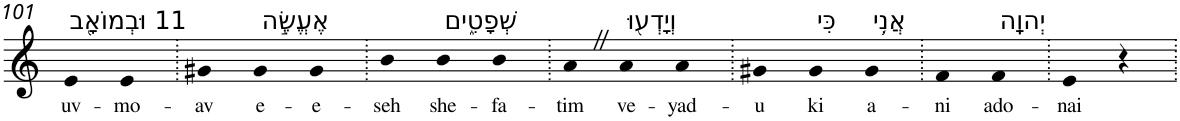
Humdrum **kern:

**kern	**text
*part1	*part1
*staff1	*staff1
*I"Piano	*
*I'Pno	*
!!LO:PB:g=z
*clefG2	*
*k[]	*
=101	=101
!LO:TX:a:t=11 וּבְמוֹאָ֖ב	!
!	!LO:LY:b
4e	uv-
!	!LO:LY:b
4e	-mo-
=102.	=102.
!	!LO:LY:b
4g#X	-av
!LO:TX:a:t=אֶעֱשֶׂ֣ה	!
!	!LO:LY:b
4g#	e-
!	!LO:LY:b
4g#	-e-
=103.	=103.
!	!LO:LY:b
4b	-seh
!LO:TX:a:t=שְׁפָטִ֑ים	!
!	!LO:LY:b
4b	she-
!	!LO:LY:b
4b	-fa-
=104.	=104.
!	!LO:LY:b
4aZ	-tim
!LO:TX:a:t=וְיָדְע֖וּ	!
!	!LO:LY:b
4a	ve-
!	!LO:LY:b
4a	-yad-
=105.	=105.
!	!LO:LY:b
4g#X	-u
!LO:TX:a:t=כִּי	!
!	!LO:LY:b
4g#	ki
!LO:TX:a:t=אֲנִ֥י	!
!	!LO:LY:b
4g#	a-
=106.	=106.
!	!LO:LY:b
4f	-ni
!LO:TX:a:t=יְהוָֽה	!
!	!LO:LY:b
4f	ado-
=107.	=107.
!	!LO:LY:b
4e	-nai
4r	.
=.	=.
*-	*-
